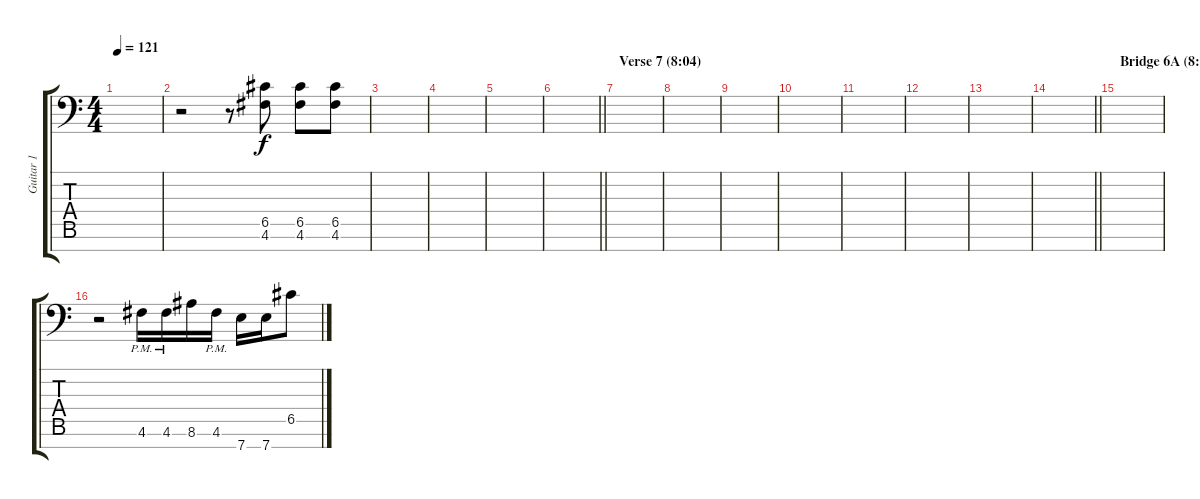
\track ("Guitar 1" "Guitar 1") {instrument distortionguitar}
\staff {score tabs}
\tuning (D4 A3 F3 C3 G2 D2 A1) {hide}
\ts (4 4)
\tempo 121
\clef f4
\ks c
|
r.2 r.8 (6.5 4.6).8 (6.5 4.6).8 (6.5 4.6).8 |
|
|
|
\barLineRight lightlight
|
\section ("" "Verse 7 (8:04)")
|
|
|
|
|
|
|
\barLineRight lightlight
|
\section ("" "Bridge 6A (8:20)")
|
r.2 4.6{pm}.16 4.6{pm}.16 8.6.16 4.6{pm}.16 7.7.16 7.7.16 6.5.8
